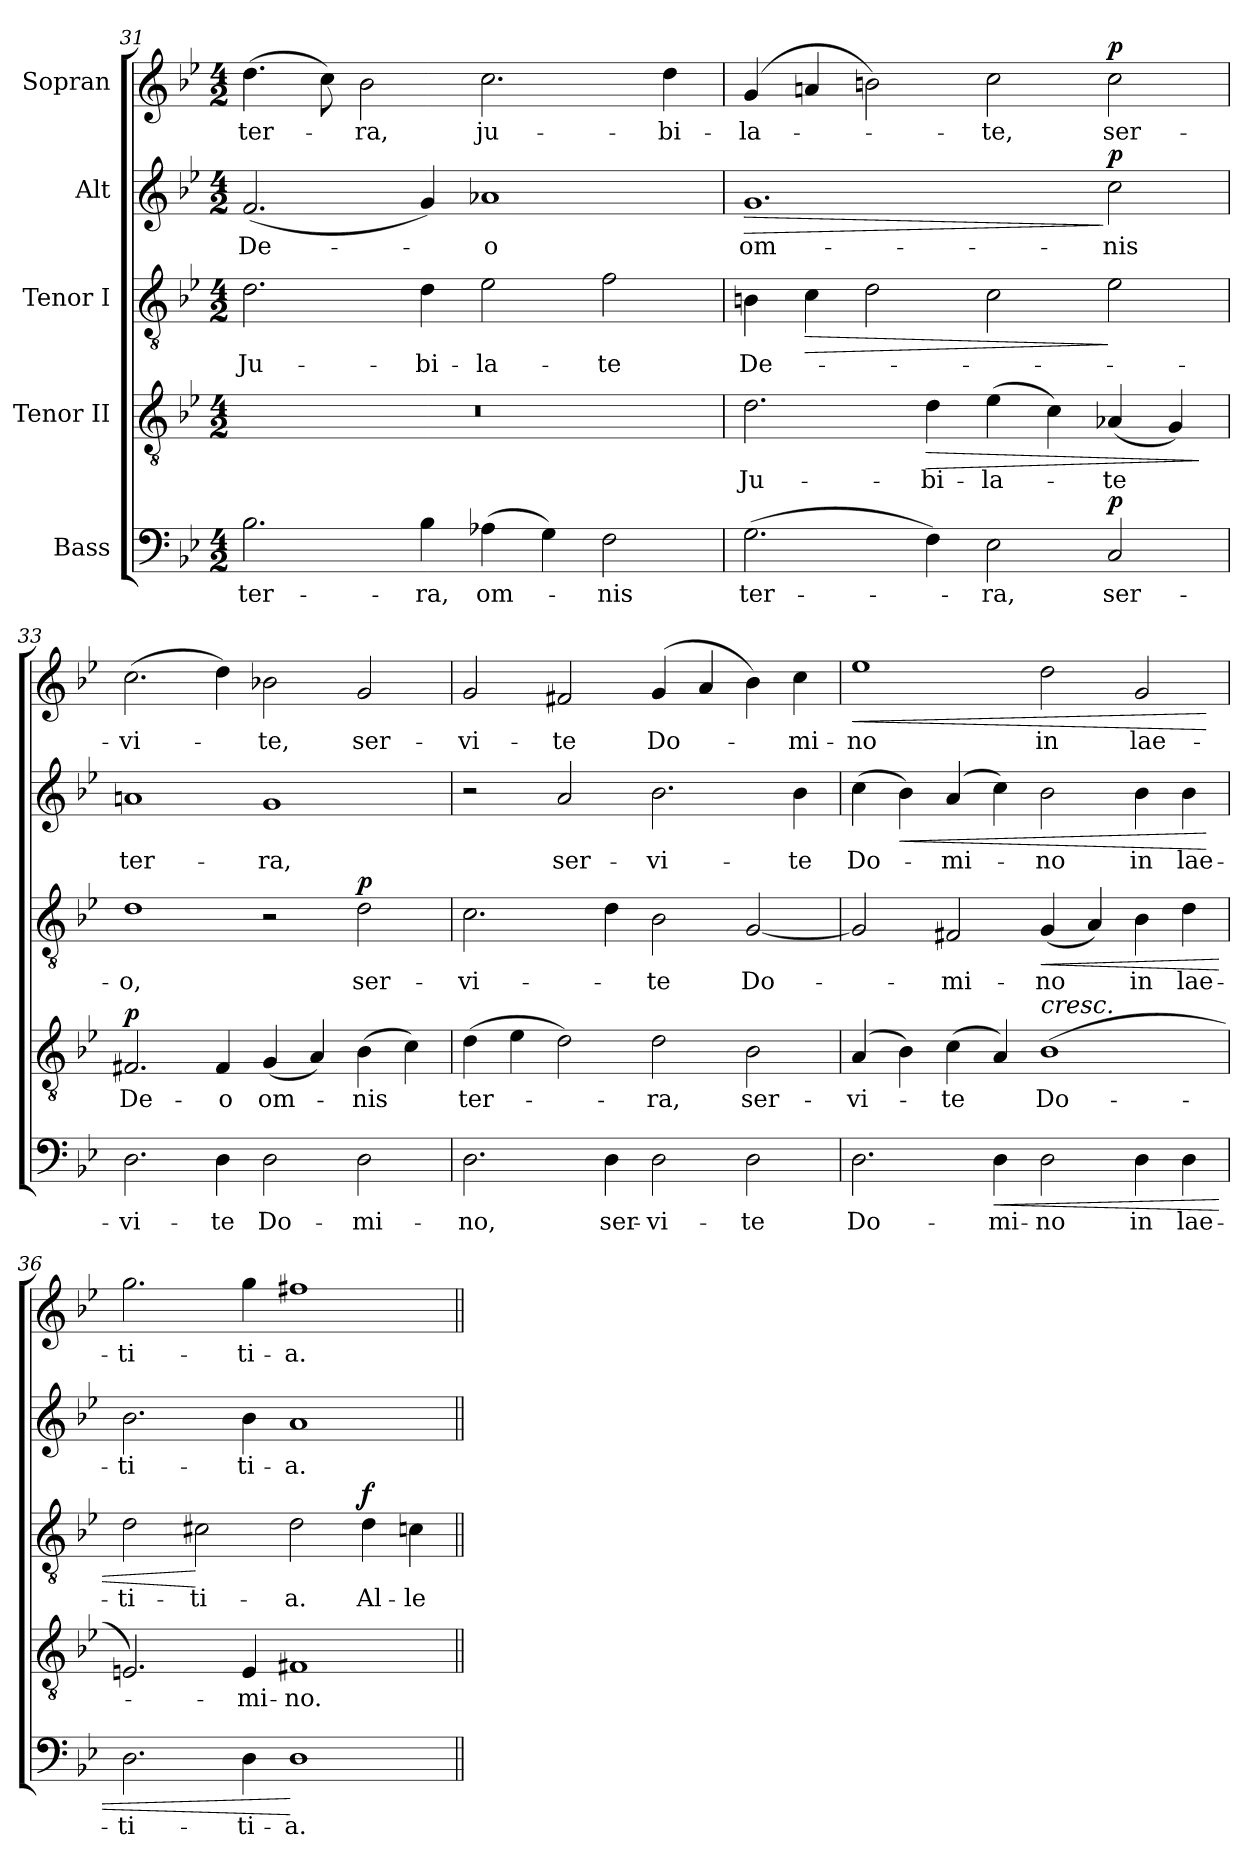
**kern	**text	**dynam	**kern	**text	**dynam	**kern	**text	**dynam	**kern	**text	**dynam	**kern	**text	**dynam
*part5	*part5	*part5	*part4	*part4	*part4	*part3	*part3	*part3	*part2	*part2	*part2	*part1	*part1	*part1
*staff5	*staff5	*staff5	*staff4	*staff4	*staff4	*staff3	*staff3	*staff3	*staff2	*staff2	*staff2	*staff1	*staff1	*staff1
*I"Bass	*	*	*I"Tenor II	*	*	*I"Tenor I	*	*	*I"Alt	*	*	*I"Sopran	*	*
!!LO:PB:g=z
*clefF4	*	*	*clefGv2	*	*	*clefGv2	*	*	*clefG2	*	*	*clefG2	*	*
*k[b-e-]	*	*	*k[b-e-]	*	*	*k[b-e-]	*	*	*k[b-e-]	*	*	*k[b-e-]	*	*
*B-:	*	*	*B-:	*	*	*B-:	*	*	*B-:	*	*	*B-:	*	*
*M4/2	*	*	*M4/2	*	*	*M4/2	*	*	*M4/2	*	*	*M4/2	*	*
=31	=31	=31	=31	=31	=31	=31	=31	=31	=31	=31	=31	=31	=31	=31
2.B-\	ter-	.	0r	.	.	2.d\	Ju-	.	(2.f/	De-	.	(>4.dd\	ter-	.
.	.	.	.	.	.	.	.	.	.	.	.	8cc\)	.	.
.	.	.	.	.	.	.	.	.	.	.	.	2b-\	-ra,	.
4B-\	-ra,	.	.	.	.	4d\	-bi-	.	4g/)	.	.	.	.	.
(>4A-X\	om-	.	.	.	.	2e-\	-la-	.	1a-X	-o	.	2.cc\	ju-	.
4G\)	.	.	.	.	.	.	.	.	.	.	.	.	.	.
2F\	-nis	.	.	.	.	2f\	-te	.	.	.	.	.	.	.
.	.	.	.	.	.	.	.	.	.	.	.	4dd\	-bi-	.
=32	=32	=32	=32	=32	=32	=32	=32	=32	=32	=32	=32	=32	=32	=32
!	!	!	!	!	!	!	!	!	!	!	!LO:HP:b	!	!	!
(>2.G\	ter-	.	2.d\	Ju-	.	4Bn\	De-	.	1.g	om-	>	(4g/	-la-	.
!	!	!	!	!	!	!	!	!LO:HP:b	!	!	!	!	!	!
.	.	.	.	.	.	4c\	.	>	.	.	.	4an/	.	.
.	.	.	.	.	.	2d\	.	.	.	.	.	2bn\)	.	.
!	!	!	!	!	!LO:HP:b	!	!	!	!	!	!	!	!	!
4F\)	.	.	4d\	-bi-	>	.	.	.	.	.	.	.	.	.
2E-\	-ra,	.	(>4e-\	-la-	.	2c\	.	.	.	.	.	2cc\	-te,	.
.	.	.	4c\)	.	.	.	.	.	.	.	.	.	.	.
!	!	!LO:DY:a	!	!	!	!	!	!	!	!	!LO:DY:n=1:a	!	!	!LO:DY:a
2C/	ser-	p	(4A-X/	-te	.	2e-\	.	]	2cc\	-nis	] p	2cc\	ser-	p
.	.	.	4G/)	.	.	.	.	.	.	.	.	.	.	.
.	.	.	.	.	]	.	.	.	.	.	.	.	.	.
=33	=33	=33	=33	=33	=33	=33	=33	=33	=33	=33	=33	=33	=33	=33
!	!	!	!	!	!LO:DY:a	!	!	!	!	!	!	!	!	!
2.D\	-vi-	.	2.F#X/	De-	p	1d	-o,	.	1an	ter-	.	(>2.cc\	-vi-	.
4D\	-te	.	4F#/	-o	.	.	.	.	.	.	.	4dd\)	.	.
2D\	Do-	.	(4G/	om-	.	2r	.	.	1g	-ra,	.	2b-X\	-te,	.
.	.	.	4A/)	.	.	.	.	.	.	.	.	.	.	.
!	!	!	!	!	!	!	!	!LO:DY:a	!	!	!	!	!	!
2D\	-mi-	.	(>4B-\	-nis	.	2d\	ser-	p	.	.	.	2g/	ser-	.
.	.	.	4c\)	.	.	.	.	.	.	.	.	.	.	.
=34	=34	=34	=34	=34	=34	=34	=34	=34	=34	=34	=34	=34	=34	=34
2.D\	-no,	.	(>4d\	ter-	.	2.c\	-vi-	.	2r	.	.	2g/	-vi-	.
.	.	.	4e-\	.	.	.	.	.	.	.	.	.	.	.
.	.	.	2d\)	.	.	.	.	.	2a/	ser-	.	2f#X/	-te	.
4D\	ser-	.	.	.	.	4d\	.	.	.	.	.	.	.	.
2D\	-vi-	.	2d\	-ra,	.	2B-\	-te	.	2.b-\	-vi-	.	(4g/	Do-	.
.	.	.	.	.	.	.	.	.	.	.	.	4a/	.	.
2D\	-te	.	2B-\	ser-	.	[2G/	Do-	.	.	.	.	4b-\)	.	.
.	.	.	.	.	.	.	.	.	4b-\	-te	.	4cc\	-mi-	.
!!LO:LB:g=z
=35	=35	=35	=35	=35	=35	=35	=35	=35	=35	=35	=35	=35	=35	=35
!	!	!	!	!	!	!	!	!	!	!	!	!	!	!LO:HP:b
2.D\	Do-	.	(>4A/	-vi-	.	2G/]	.	.	(>4cc\	Do-	.	1ee-	-no	<
!	!	!	!	!	!	!	!	!	!	!	!LO:HP:b	!	!	!
.	.	.	4B-\)	.	.	.	.	.	4b-\)	.	<	.	.	.
.	.	.	(>4c\	-te	.	2F#X/	-mi-	.	(>4a/	-mi-	.	.	.	.
!	!	!LO:HP:b	!	!	!	!	!	!	!	!	!	!	!	!
4D\	-mi-	<	4A/)	.	.	.	.	.	4cc\)	.	.	.	.	.
!	!	!	!LO:TX:a:i:t=cresc.	!	!	!	!	!	!	!	!	!	!	!
!	!	!	!	!	!	!	!	!LO:HP:b	!	!	!	!	!	!
2D\	-no	.	(>1B-	Do-	.	(4G/	-no	<	2b-\	-no	.	2dd\	in	.
.	.	.	.	.	.	4A/)	.	.	.	.	.	.	.	.
4D\	in	.	.	.	.	4B-\	in	.	4b-\	in	.	2g/	lae-	.
4D\	lae-	.	.	.	.	4d\	lae-	.	4b-\	lae-	.	.	.	.
.	.	.	.	.	.	.	.	.	.	.	[	.	.	[
=36	=36	=36	=36	=36	=36	=36	=36	=36	=36	=36	=36	=36	=36	=36
2.D\	-ti-	.	2.En/)	.	.	2d\	-ti-	.	2.b-\	-ti-	.	2.gg\	-ti-	.
.	.	.	.	.	.	2c#X\	-ti-	[	.	.	.	.	.	.
4D\	-ti-	.	4E/	-mi-	.	.	.	.	4b-\	-ti-	.	4gg\	-ti-	.
1D	-a.	[	1F#X	-no.	.	2d\	-a.	.	1a	-a.	.	1ff#X	-a.	.
!	!	!	!	!	!	!	!	!LO:DY:a	!	!	!	!	!	!
.	.	.	.	.	.	4d\	Al-	f	.	.	.	.	.	.
.	.	.	.	.	.	4cn\	-le-	.	.	.	.	.	.	.
=||	=||	=||	=||	=||	=||	=||	=||	=||	=||	=||	=||	=||	=||	=||
*-	*-	*-	*-	*-	*-	*-	*-	*-	*-	*-	*-	*-	*-	*-
